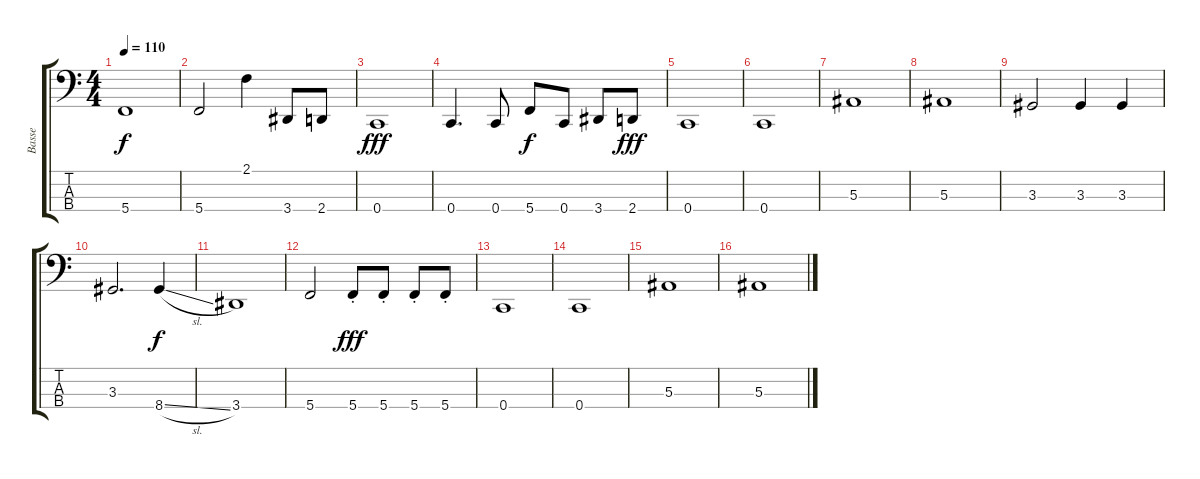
\track ("Basse" "Basse") {instrument electricbassfinger}
\staff {score tabs}
\tuning (Eb2 Bb1 F1 C1) {hide}
\ts (4 4)
\tempo 110
\clef f4
\ks c
5.4.1{dy f} |
5.4.2 2.1.4 3.4.8 2.4.8 |
0.4.1{dy fff} |
0.4.4{d} 0.4.8 5.4.8{dy f} 0.4.8 3.4.8 2.4.8{dy fff} |
0.4.1 |
0.4.1 |
5.3.1 |
5.3.1 |
3.3.2 3.3.4 3.3.4 |
3.3.2{d} 8.4{sl}.4{dy f} |
3.4.1 |
5.4.2 5.4{st}.8{dy fff} 5.4{st}.8 5.4{st}.8 5.4{st}.8 |
0.4.1 |
0.4.1 |
5.3.1 |
5.3.1
